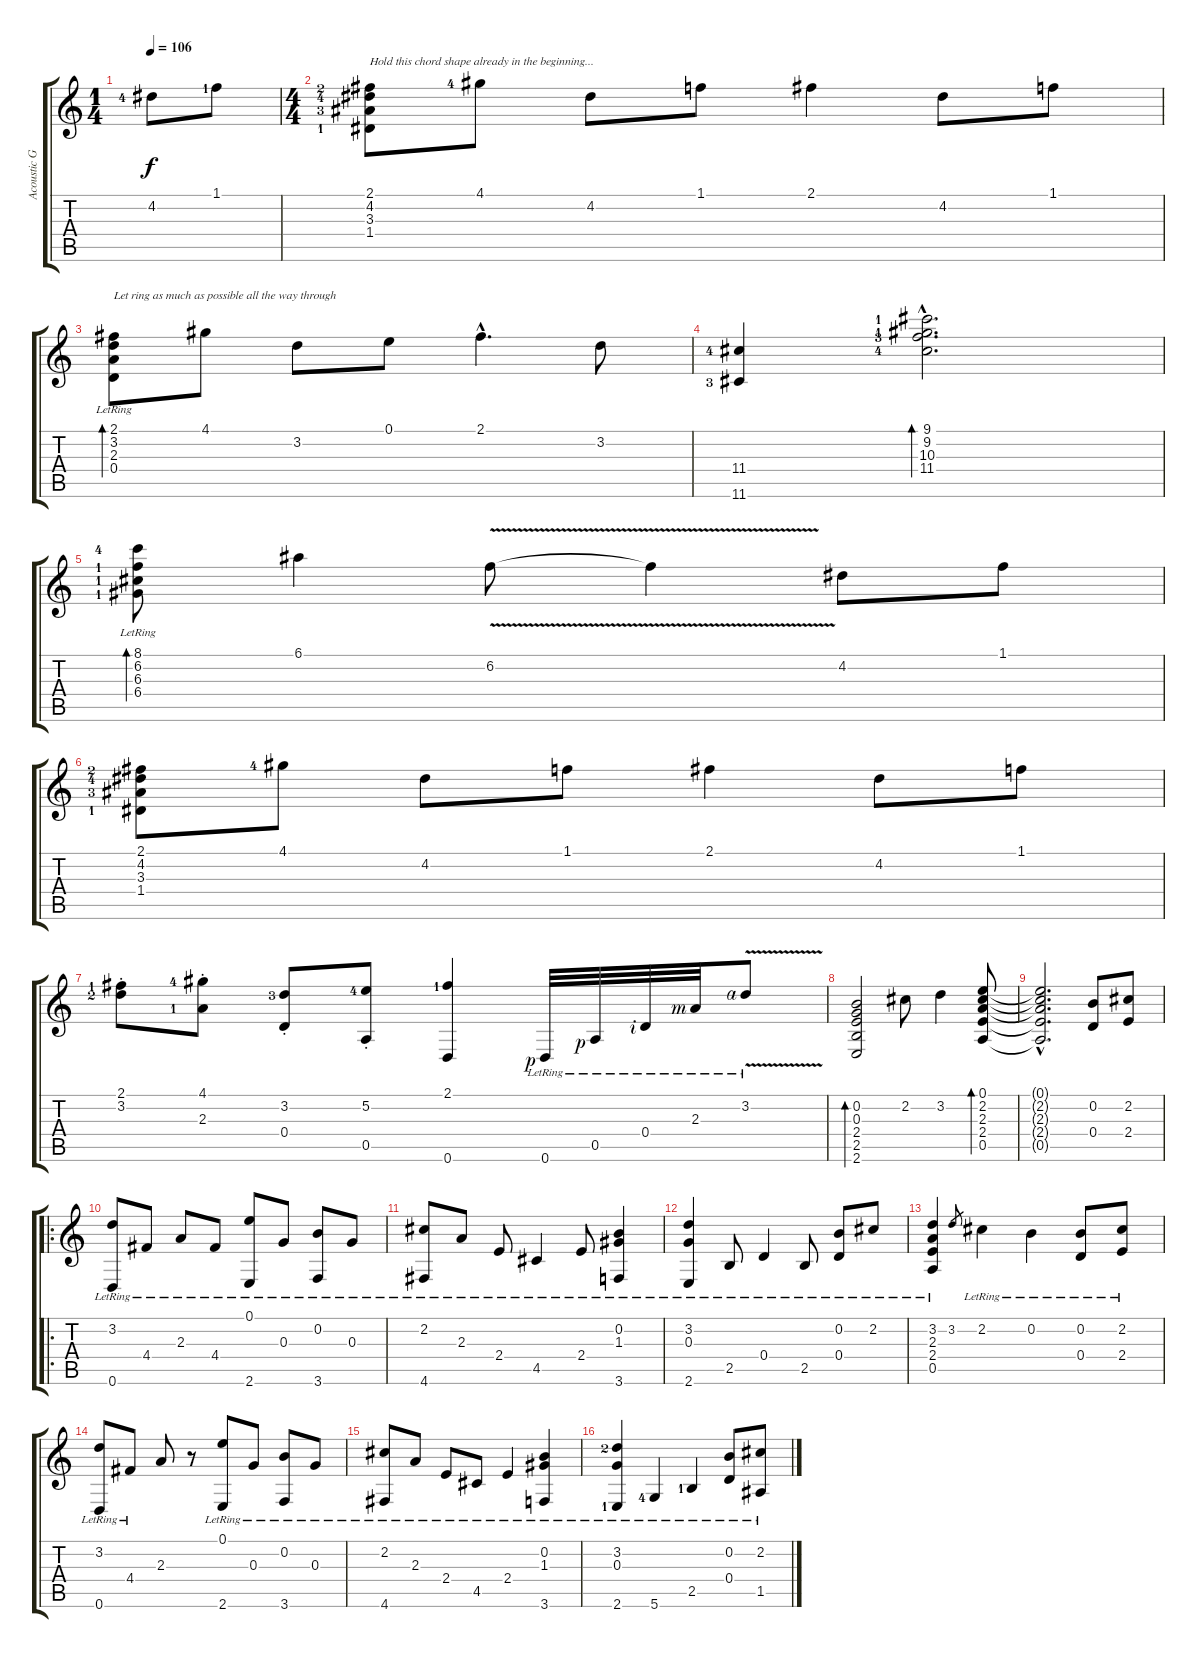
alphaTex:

\track ("Acoustic Guitar" "Acoustic G") {instrument acousticguitarnylon}
\staff {score tabs}
\tuning (E4 B3 G3 D3 A2 D2) {hide}
\ts (1 4)
\tempo 106
\clef g2
\ks c
4.2{lf 5}.8{dy f instrument acousticguitarnylon} 1.1{lf 2}.8 |
\ts (4 4)
(2.1{lf 3} 4.2{lf 5} 3.3{lf 4} 1.4{lf 2}).8{txt "Hold this chord shape already in the beginning..."} 4.1{lf 5}.8 4.2.8 1.1.8 2.1.4 4.2.8 1.1.8 |
(2.1 3.2{lr} 2.3{lr} 0.4{lr}).8{bd 120 txt "Let ring as much as possible all the way through"} 4.1.8 3.2.8 0.1.8 2.1{hac}.4{d} 3.2.8 |
(11.4{lf 5} 11.6{lf 4}).4 (9.1{hac lf 2} 9.2{hac lf 2} 10.3{hac lf 4} 11.4{hac lf 5}).2{d bd 480} |
(8.1{lf 5} 6.2{lr lf 2} 6.3{lr lf 2} 6.4{lr lf 2}).8{bd 480} 6.1.4 6.2{v}.8 6.2{t}.4 4.2.8 1.1.8 |
(2.1{lf 3} 4.2{lf 5} 3.3{lf 4} 1.4{lf 2}).8 4.1{lf 5}.8 4.2.8 1.1.8 2.1.4 4.2.8 1.1.8 |
(2.1{st lf 2} 3.2{st lf 3}).8 (4.1{st lf 5} 2.3{st lf 2}).8 (3.2{st lf 4} 0.4{st}).8 (5.2{st lf 5} 0.5{st}).8 (2.1{lf 2} 0.6).4 0.6{lr rf 1}.32 0.5{lr rf 1}.32 0.4{lr rf 2}.32 2.3{lr rf 3}.32 3.2{v lr rf 4}.8 |
(0.2 0.3 2.4 2.5 2.6).2{bd 480} 2.2.8 3.2.4 (0.1 2.2 2.3 2.4 0.5).8{bd 480} |
(0.1{hac t} 2.2{hac t} 2.3{hac t} 2.4{hac t} 0.5{hac t}).2{d} (0.2 0.4).8 (2.2 2.4).8 |
\ro
(3.2{lr} 0.6{lr}).8 4.4{lr}.8 2.3{lr}.8 4.4{lr}.8 (0.1{lr} 2.6{lr}).8 0.3{lr}.8 (0.2{lr} 3.6{lr}).8 0.3{lr}.8 |
(2.2{lr} 4.6{lr}).8 2.3{lr}.8 2.4{lr}.8 4.5{lr}.4 2.4{lr}.8 (0.2{lr} 1.3{lr} 3.6{lr}).4 |
(3.2{lr} 0.3{lr} 2.6{lr}).4 2.5{lr}.8 0.4{lr}.4 2.5{lr}.8 (0.2{lr} 0.4{lr}).8 2.2{lr}.8 |
(3.2{lr} 2.3{lr} 2.4{lr} 0.5{lr}).4 3.2.8{gr} 2.2{lr}.4 0.2{lr}.4 (0.2{lr} 0.4{lr}).8 (2.2{lr} 2.4{lr}).8 |
(3.2{lr} 0.6{lr}).8 4.4{lr}.8 2.3.8 r.8 (0.1{lr} 2.6{lr}).8 0.3{lr}.8 (0.2{lr} 3.6{lr}).8 0.3{lr}.8 |
(2.2{lr} 4.6{lr}).8 2.3{lr}.8 2.4{lr}.8 4.5{lr}.8 2.4{lr}.4 (0.2{lr} 1.3{lr} 3.6{lr}).4 |
(3.2{lr lf 3} 0.3{lr} 2.6{lr lf 2}).4 5.6{lr lf 5}.4 2.5{lr lf 2}.4 (0.2{lr} 0.4{lr}).8 (2.2{lr} 1.5{lr}).8
